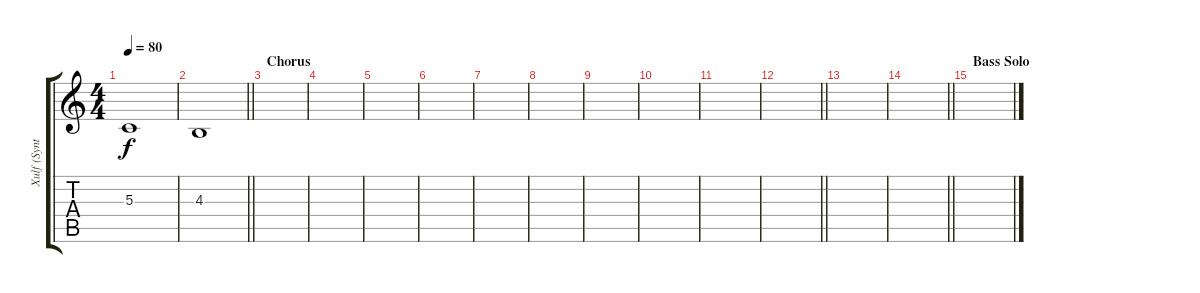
\track ("Xulf (Synth)" "Xulf (Synt") {instrument tremolostrings}
\staff {score tabs}
\tuning (D4 A3 G3 D3 A2 D2) {hide}
\ts (4 4)
\tempo 80
\clef g2
\ks c
5.3.1{dy f} |
\barLineRight lightlight
4.3.1 |
\section ("" "Chorus")
|
|
|
|
|
|
|
|
|
\barLineRight lightlight
|
\section ("" "")
|
\barLineRight lightlight
|
\section ("" "Bass Solo")
